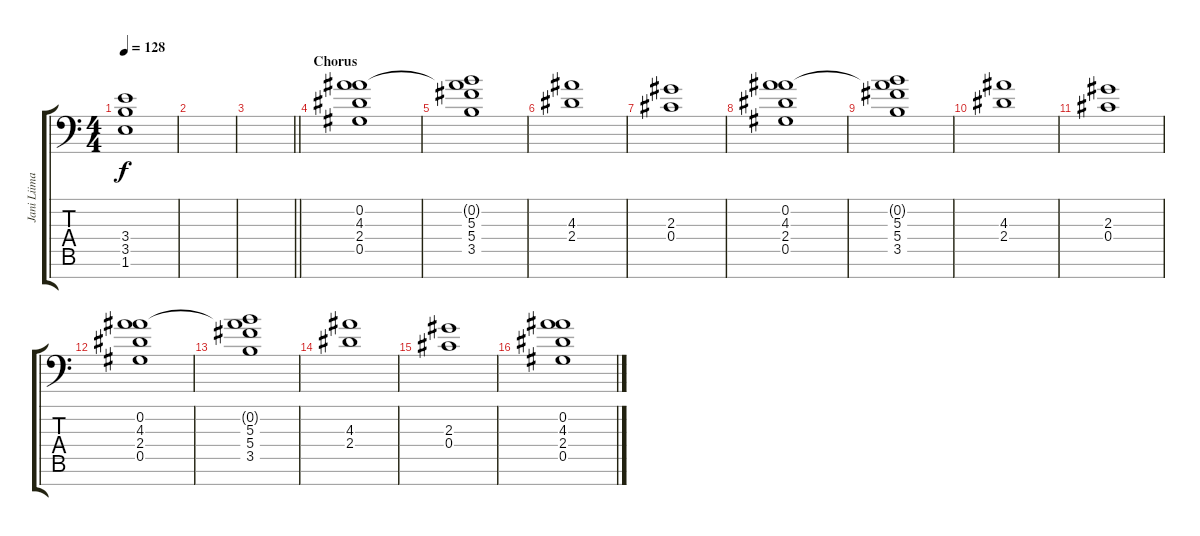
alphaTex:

\track ("Jani Liimatainen - Guitar" "Jani Liima") {instrument distortionguitar}
\staff {score tabs}
\tuning (Eb4 Bb3 Gb3 Db3 Ab2 Eb2 Bb1) {hide}
\ts (4 4)
\tempo 128
\clef f4
\ks c
(3.4{t} 3.5{t} 1.6{t}).1{dy f} |
|
\barLineRight lightlight
|
\section ("" "Chorus")
(0.2 4.3 2.4 0.5).1 |
(0.2{t} 5.3 5.4 3.5).1 |
(4.3 2.4).1 |
(2.3 0.4).1 |
(0.2 4.3 2.4 0.5).1 |
(0.2{t} 5.3 5.4 3.5).1 |
(4.3 2.4).1 |
(2.3 0.4).1 |
(0.2 4.3 2.4 0.5).1 |
(0.2{t} 5.3 5.4 3.5).1 |
(4.3 2.4).1 |
(2.3 0.4).1 |
(0.2 4.3 2.4 0.5).1
